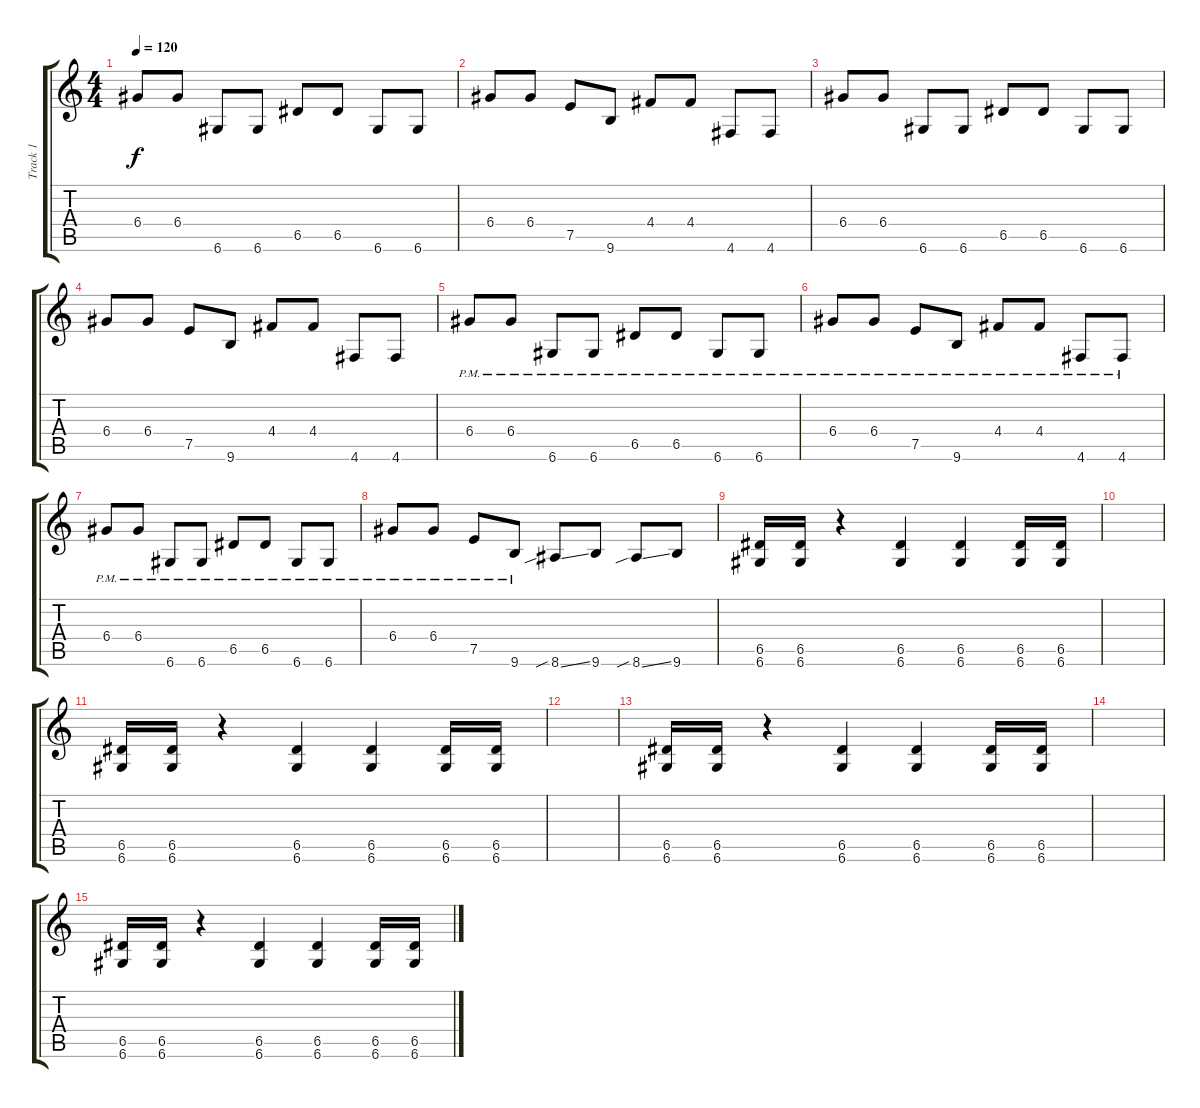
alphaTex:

\track ("Track 1" "Track 1") {instrument distortionguitar}
\staff {score tabs}
\tuning (E4 B3 G3 D3 A2 D2) {hide}
\ts (4 4)
\tempo 120
\clef g2
\ks c
6.4.8{dy f} 6.4.8 6.6.8 6.6.8 6.5.8 6.5.8 6.6.8 6.6.8 |
6.4.8 6.4.8 7.5.8 9.6.8 4.4.8 4.4.8 4.6.8 4.6.8 |
6.4.8 6.4.8 6.6.8 6.6.8 6.5.8 6.5.8 6.6.8 6.6.8 |
6.4.8 6.4.8 7.5.8 9.6.8 4.4.8 4.4.8 4.6.8 4.6.8 |
6.4{pm}.8 6.4{pm}.8 6.6{pm}.8 6.6{pm}.8 6.5{pm}.8 6.5{pm}.8 6.6{pm}.8 6.6{pm}.8 |
6.4{pm}.8 6.4{pm}.8 7.5{pm}.8 9.6{pm}.8 4.4{pm}.8 4.4{pm}.8 4.6{pm}.8 4.6{pm}.8 |
6.4{pm}.8 6.4{pm}.8 6.6{pm}.8 6.6{pm}.8 6.5{pm}.8 6.5{pm}.8 6.6{pm}.8 6.6{pm}.8 |
6.4{pm}.8 6.4{pm}.8 7.5{pm}.8 9.6{pm}.8 8.6{sib ss}.8 9.6.8 8.6{sib ss}.8 9.6.8 |
(6.5 6.6).16 (6.5 6.6).16 r.4 (6.5 6.6).4 (6.5 6.6).4 (6.5 6.6).16 (6.5 6.6).16 |
|
(6.5 6.6).16 (6.5 6.6).16 r.4 (6.5 6.6).4 (6.5 6.6).4 (6.5 6.6).16 (6.5 6.6).16 |
|
(6.5 6.6).16 (6.5 6.6).16 r.4 (6.5 6.6).4 (6.5 6.6).4 (6.5 6.6).16 (6.5 6.6).16 |
|
(6.5 6.6).16 (6.5 6.6).16 r.4 (6.5 6.6).4 (6.5 6.6).4 (6.5 6.6).16 (6.5 6.6).16
